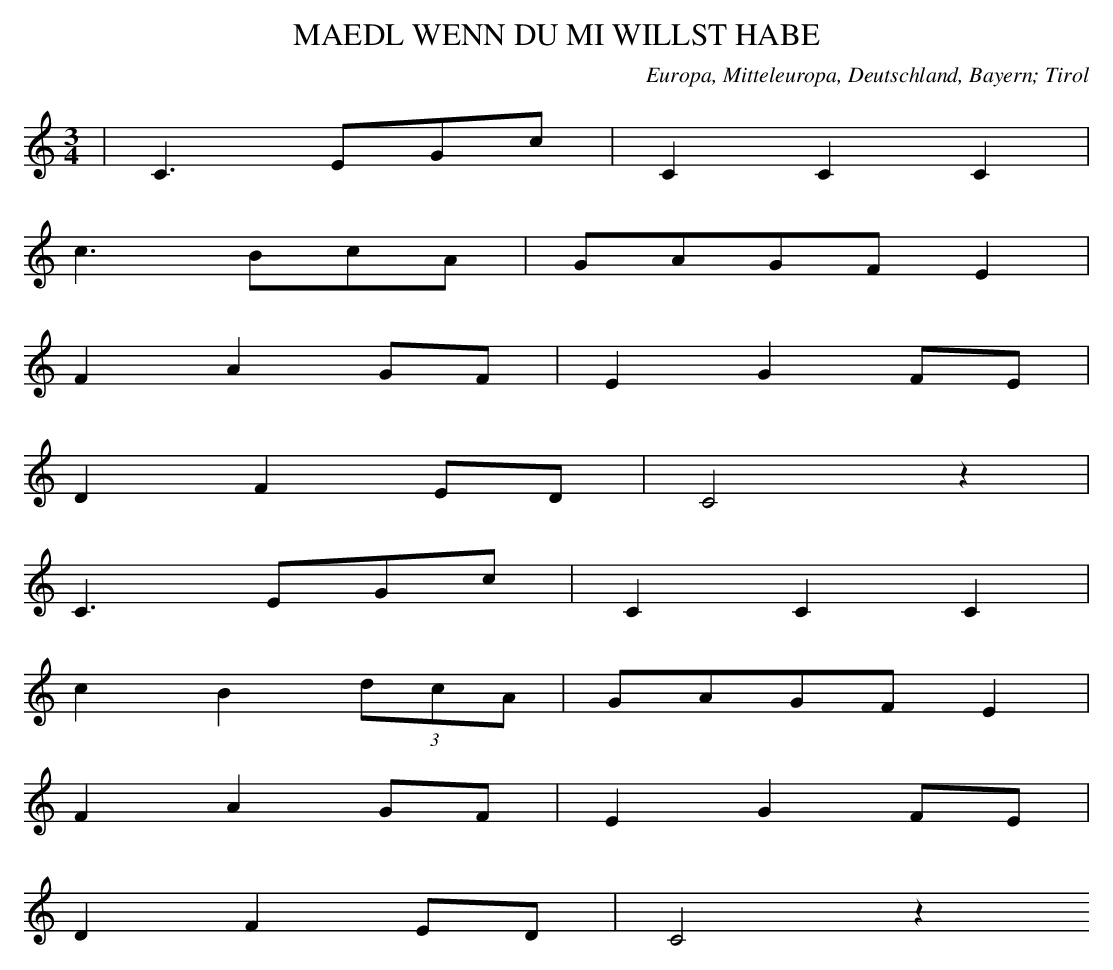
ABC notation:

X:1
T: MAEDL WENN DU MI WILLST HABE
O: Europa, Mitteleuropa, Deutschland, Bayern; Tirol
M: 3/4
L: 1/8
K: C
 | C3EGc | C2C2C2 |
c3BcA | GAGFE2 |
F2A2GF | E2G2FE |
D2F2ED | C4z2 |
C3EGc | C2C2C2 |
c2B2(3dcA | GAGFE2 |
F2A2GF | E2G2FE |
D2F2ED | C4z2
